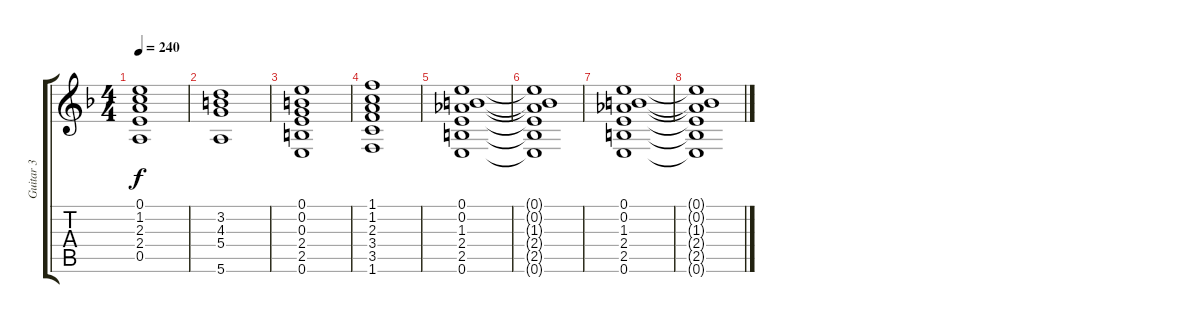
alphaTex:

\track ("Guitar 3" "Guitar 3") {instrument overdrivenguitar}
\staff {score tabs}
\tuning (E4 B3 G3 D3 A2 E2) {hide}
\ts (4 4)
\tempo 240
\clef g2
\ks f
(0.1 1.2 2.3 2.4 0.5).1{dy f} |
(3.2 4.3 5.4 5.6).1 |
(0.1 0.2 0.3 2.4 2.5 0.6).1 |
(1.1 1.2 2.3 3.4 3.5 1.6).1 |
(0.1 0.2 1.3 2.4 2.5 0.6).1 |
(0.1{t} 0.2{t} 1.3{t} 2.4{t} 2.5{t} 0.6{t}).1 |
(0.1 0.2 1.3 2.4 2.5 0.6).1 |
(0.1{t} 0.2{t} 1.3{t} 2.4{t} 2.5{t} 0.6{t}).1
